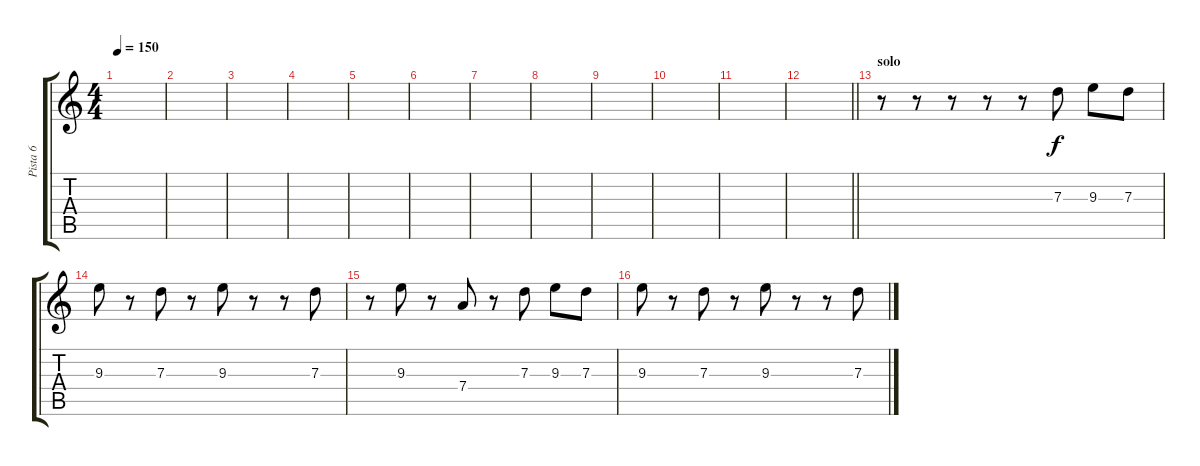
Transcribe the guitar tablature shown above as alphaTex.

\track ("Pista 6" "Pista 6") {instrument overdrivenguitar}
\staff {score tabs}
\tuning (E4 B3 G3 D3 A2 E2) {hide}
\ts (4 4)
\tempo 150
\clef g2
\ks c
|
|
|
|
|
|
|
|
|
|
|
\barLineRight lightlight
|
\section ("" "solo")
r.8 r.8 r.8 r.8 r.8 7.3.8 9.3.8 7.3.8 |
9.3.8 r.8 7.3.8 r.8 9.3.8 r.8 r.8 7.3.8 |
r.8 9.3.8 r.8 7.4.8 r.8 7.3.8 9.3.8 7.3.8 |
9.3.8 r.8 7.3.8 r.8 9.3.8 r.8 r.8 7.3.8
